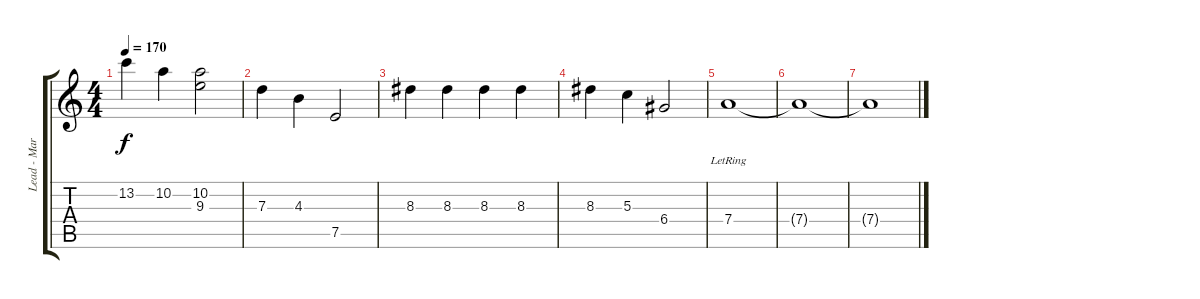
\track ("Lead - Marcus E. Norman" "Lead - Mar") {instrument distortionguitar}
\staff {score tabs}
\tuning (E4 B3 G3 D3 A2 E2) {hide}
\ts (4 4)
\tempo 170
\clef g2
\ks c
13.2.4{dy f} 10.2.4 (10.2 9.3).2 |
7.3.4 4.3.4 7.5.2 |
8.3.4 8.3.4 8.3.4 8.3.4 |
8.3.4 5.3.4 6.4.2 |
7.4{lr}.1 |
7.4{t}.1 |
7.4{t}.1
